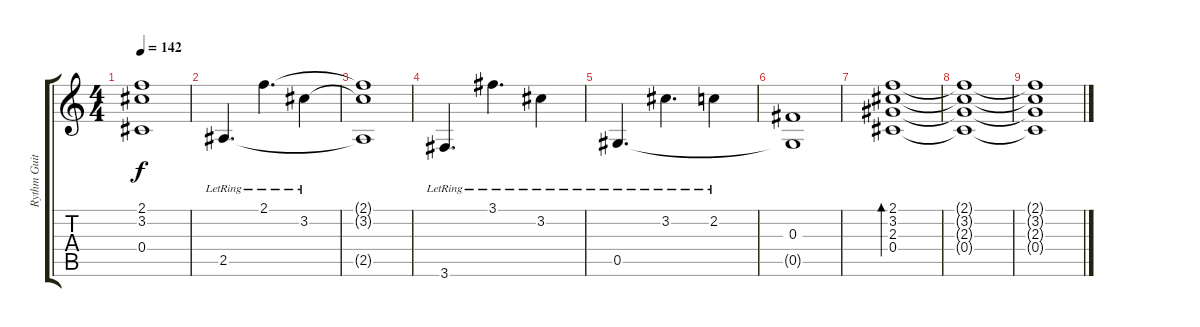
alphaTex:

\track ("Rythm Guitar" "Rythm Guit") {instrument acousticguitarsteel}
\staff {score tabs}
\tuning (Eb4 Bb3 Gb3 Db3 Ab2 Eb2) {hide}
\ts (4 4)
\tempo 142
\clef g2
\ks c
(2.1{t} 3.2{t} 0.4{t}).1{dy f} |
2.5{lr}.4{d} 2.1{lr}.4{d} 3.2{lr}.4 |
(2.1{t} 3.2{t} 2.5{t}).1 |
3.6{lr}.4{d} 3.1{lr}.4{d} 3.2{lr}.4 |
0.5{lr}.4{d} 3.2{lr}.4{d} 2.2{lr}.4 |
(0.3 0.5{t}).1 |
(2.1 3.2 2.3 0.4).1{bd 480} |
(2.1{t} 3.2{t} 2.3{t} 0.4{t}).1 |
(2.1{t} 3.2{t} 2.3{t} 0.4{t}).1
